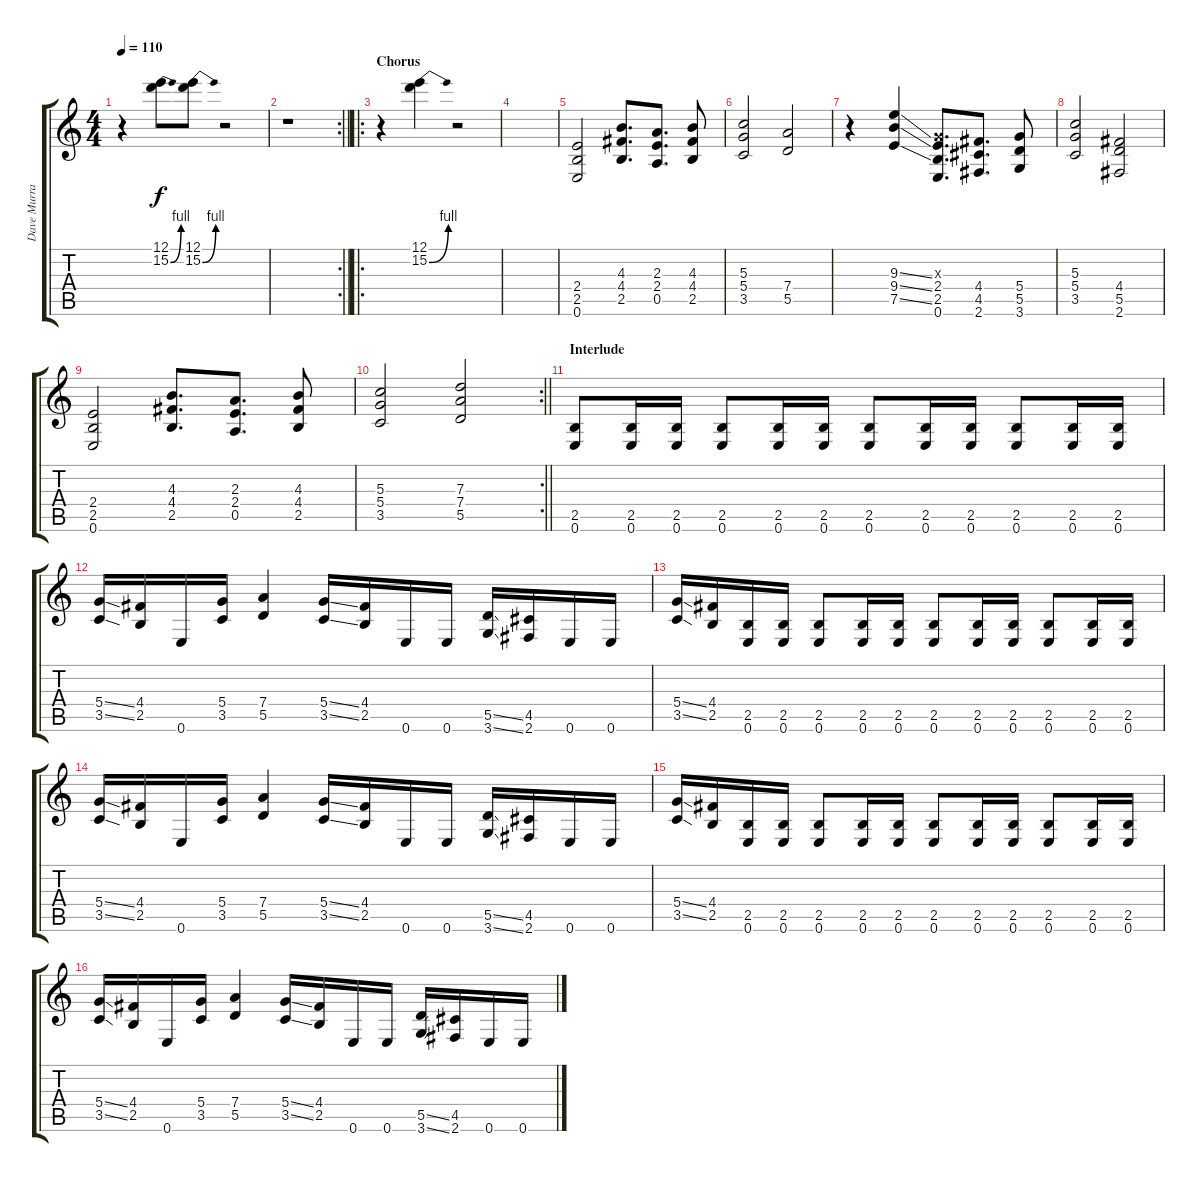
\track ("Dave Murray (Dis)" "Dave Murra") {instrument distortionguitar}
\staff {score tabs}
\tuning (E4 B3 G3 D3 A2 E2) {hide}
\ts (4 4)
\tempo 110
\clef g2
\ks c
r.4{dy f} (12.1 15.2{be (bend 0 0 60 4)}).8 (12.1 15.2{be (bend 0 0 60 4)}).8 r.2 |
\rc 2
\barLineRight lightlight
r.1 |
\ro
\section ("" "Chorus")
r.4 (12.1 15.2{be (bend 0 0 60 4)}).4 r.2 |
|
(2.4 2.5 0.6).2 (4.3 4.4 2.5).8{d} (2.3 2.4 0.5).8{d} (4.3 4.4 2.5).8 |
(5.3 5.4 3.5).2 (7.4 5.5).2 |
r.4 (9.3{ss} 9.4{ss} 7.5{ss}).4 (0.3{x} 2.4 2.5 0.6).8{d} (4.4 4.5 2.6).8{d} (5.4 5.5 3.6).8 |
(5.3 5.4 3.5).2 (4.4 5.5 2.6).2 |
(2.4 2.5 0.6).2 (4.3 4.4 2.5).8{d} (2.3 2.4 0.5).8{d} (4.3 4.4 2.5).8 |
\rc 2
\barLineRight lightlight
(5.3 5.4 3.5).2 (7.3 7.4 5.5).2 |
\section ("" "Interlude")
(2.5 0.6).8 (2.5 0.6).16 (2.5 0.6).16 (2.5 0.6).8 (2.5 0.6).16 (2.5 0.6).16 (2.5 0.6).8 (2.5 0.6).16 (2.5 0.6).16 (2.5 0.6).8 (2.5 0.6).16 (2.5 0.6).16 |
(5.4{ss} 3.5{ss}).16 (4.4 2.5).16 0.6.16 (5.4 3.5).16 (7.4 5.5).4 (5.4{ss} 3.5{ss}).16 (4.4 2.5).16 0.6.16 0.6.16 (5.5{ss} 3.6{ss}).16 (4.5 2.6).16 0.6.16 0.6.16 |
(5.4{ss} 3.5{ss}).16 (4.4 2.5).16 (2.5 0.6).16 (2.5 0.6).16 (2.5 0.6).8 (2.5 0.6).16 (2.5 0.6).16 (2.5 0.6).8 (2.5 0.6).16 (2.5 0.6).16 (2.5 0.6).8 (2.5 0.6).16 (2.5 0.6).16 |
(5.4{ss} 3.5{ss}).16 (4.4 2.5).16 0.6.16 (5.4 3.5).16 (7.4 5.5).4 (5.4{ss} 3.5{ss}).16 (4.4 2.5).16 0.6.16 0.6.16 (5.5{ss} 3.6{ss}).16 (4.5 2.6).16 0.6.16 0.6.16 |
(5.4{ss} 3.5{ss}).16 (4.4 2.5).16 (2.5 0.6).16 (2.5 0.6).16 (2.5 0.6).8 (2.5 0.6).16 (2.5 0.6).16 (2.5 0.6).8 (2.5 0.6).16 (2.5 0.6).16 (2.5 0.6).8 (2.5 0.6).16 (2.5 0.6).16 |
(5.4{ss} 3.5{ss}).16 (4.4 2.5).16 0.6.16 (5.4 3.5).16 (7.4 5.5).4 (5.4{ss} 3.5{ss}).16 (4.4 2.5).16 0.6.16 0.6.16 (5.5{ss} 3.6{ss}).16 (4.5 2.6).16 0.6.16 0.6.16
